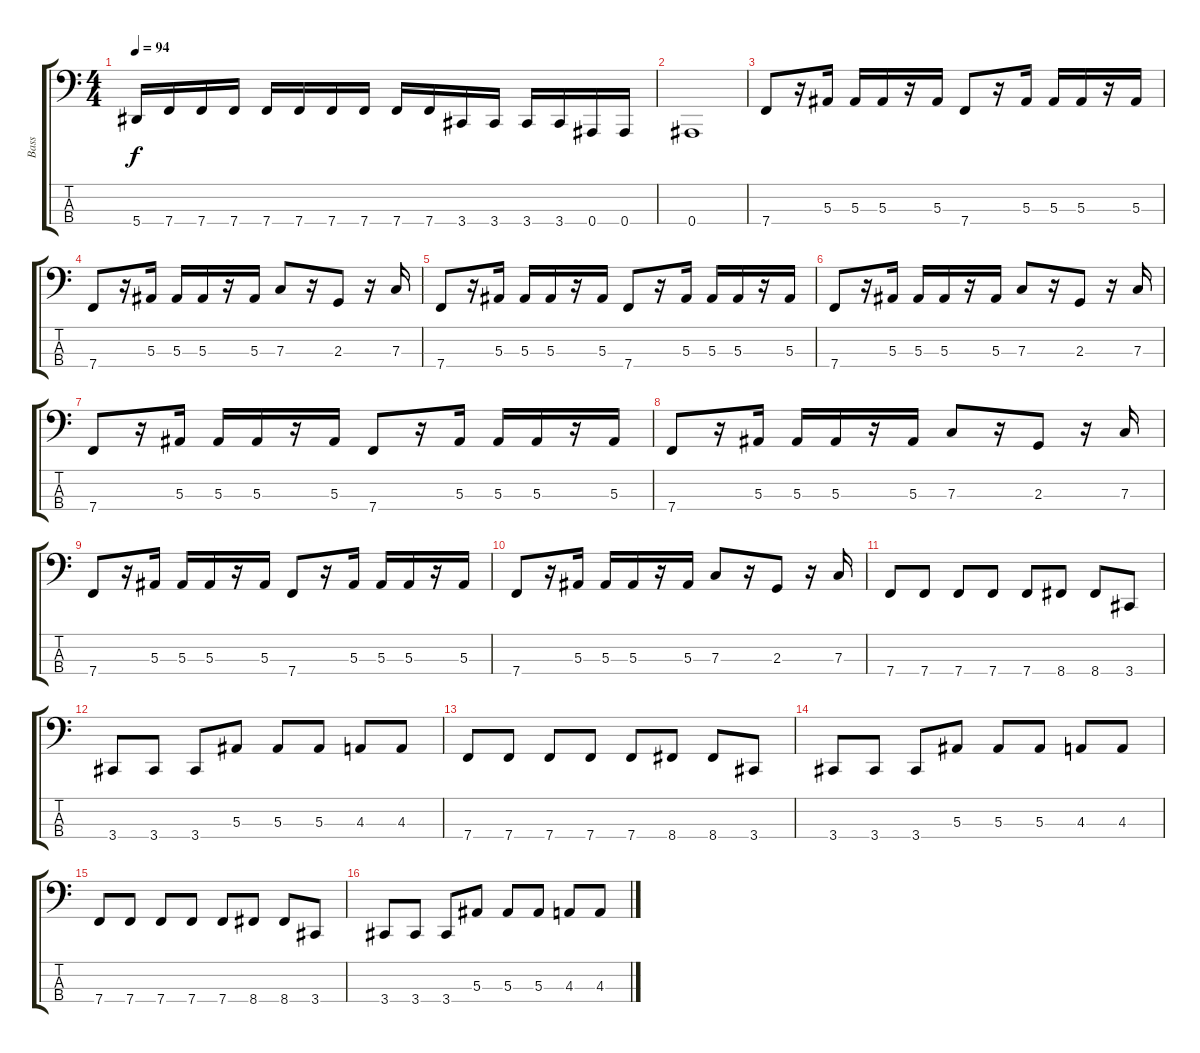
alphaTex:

\track ("Bass" "Bass") {instrument slapbass1}
\staff {score tabs}
\tuning (Eb2 Bb1 F1 Bb0) {hide}
\ts (4 4)
\tempo 94
\clef f4
\ks c
5.4.16{dy f} 7.4.16 7.4.16 7.4.16 7.4.16 7.4.16 7.4.16 7.4.16 7.4.16 7.4.16 3.4.16 3.4.16 3.4.16 3.4.16 0.4.16 0.4.16 |
0.4.1 |
7.4.8 r.16 5.3.16 5.3.16 5.3.16 r.16 5.3.16 7.4.8 r.16 5.3.16 5.3.16 5.3.16 r.16 5.3.16 |
7.4.8 r.16 5.3.16 5.3.16 5.3.16 r.16 5.3.16 7.3.8 r.16 2.3.8 r.16 7.3.16 |
7.4.8 r.16 5.3.16 5.3.16 5.3.16 r.16 5.3.16 7.4.8 r.16 5.3.16 5.3.16 5.3.16 r.16 5.3.16 |
7.4.8 r.16 5.3.16 5.3.16 5.3.16 r.16 5.3.16 7.3.8 r.16 2.3.8 r.16 7.3.16 |
7.4.8 r.16 5.3.16 5.3.16 5.3.16 r.16 5.3.16 7.4.8 r.16 5.3.16 5.3.16 5.3.16 r.16 5.3.16 |
7.4.8 r.16 5.3.16 5.3.16 5.3.16 r.16 5.3.16 7.3.8 r.16 2.3.8 r.16 7.3.16 |
7.4.8 r.16 5.3.16 5.3.16 5.3.16 r.16 5.3.16 7.4.8 r.16 5.3.16 5.3.16 5.3.16 r.16 5.3.16 |
7.4.8 r.16 5.3.16 5.3.16 5.3.16 r.16 5.3.16 7.3.8 r.16 2.3.8 r.16 7.3.16 |
7.4.8 7.4.8 7.4.8 7.4.8 7.4.8 8.4.8 8.4.8 3.4.8 |
3.4.8 3.4.8 3.4.8 5.3.8 5.3.8 5.3.8 4.3.8 4.3.8 |
7.4.8 7.4.8 7.4.8 7.4.8 7.4.8 8.4.8 8.4.8 3.4.8 |
3.4.8 3.4.8 3.4.8 5.3.8 5.3.8 5.3.8 4.3.8 4.3.8 |
7.4.8 7.4.8 7.4.8 7.4.8 7.4.8 8.4.8 8.4.8 3.4.8 |
3.4.8 3.4.8 3.4.8 5.3.8 5.3.8 5.3.8 4.3.8 4.3.8
